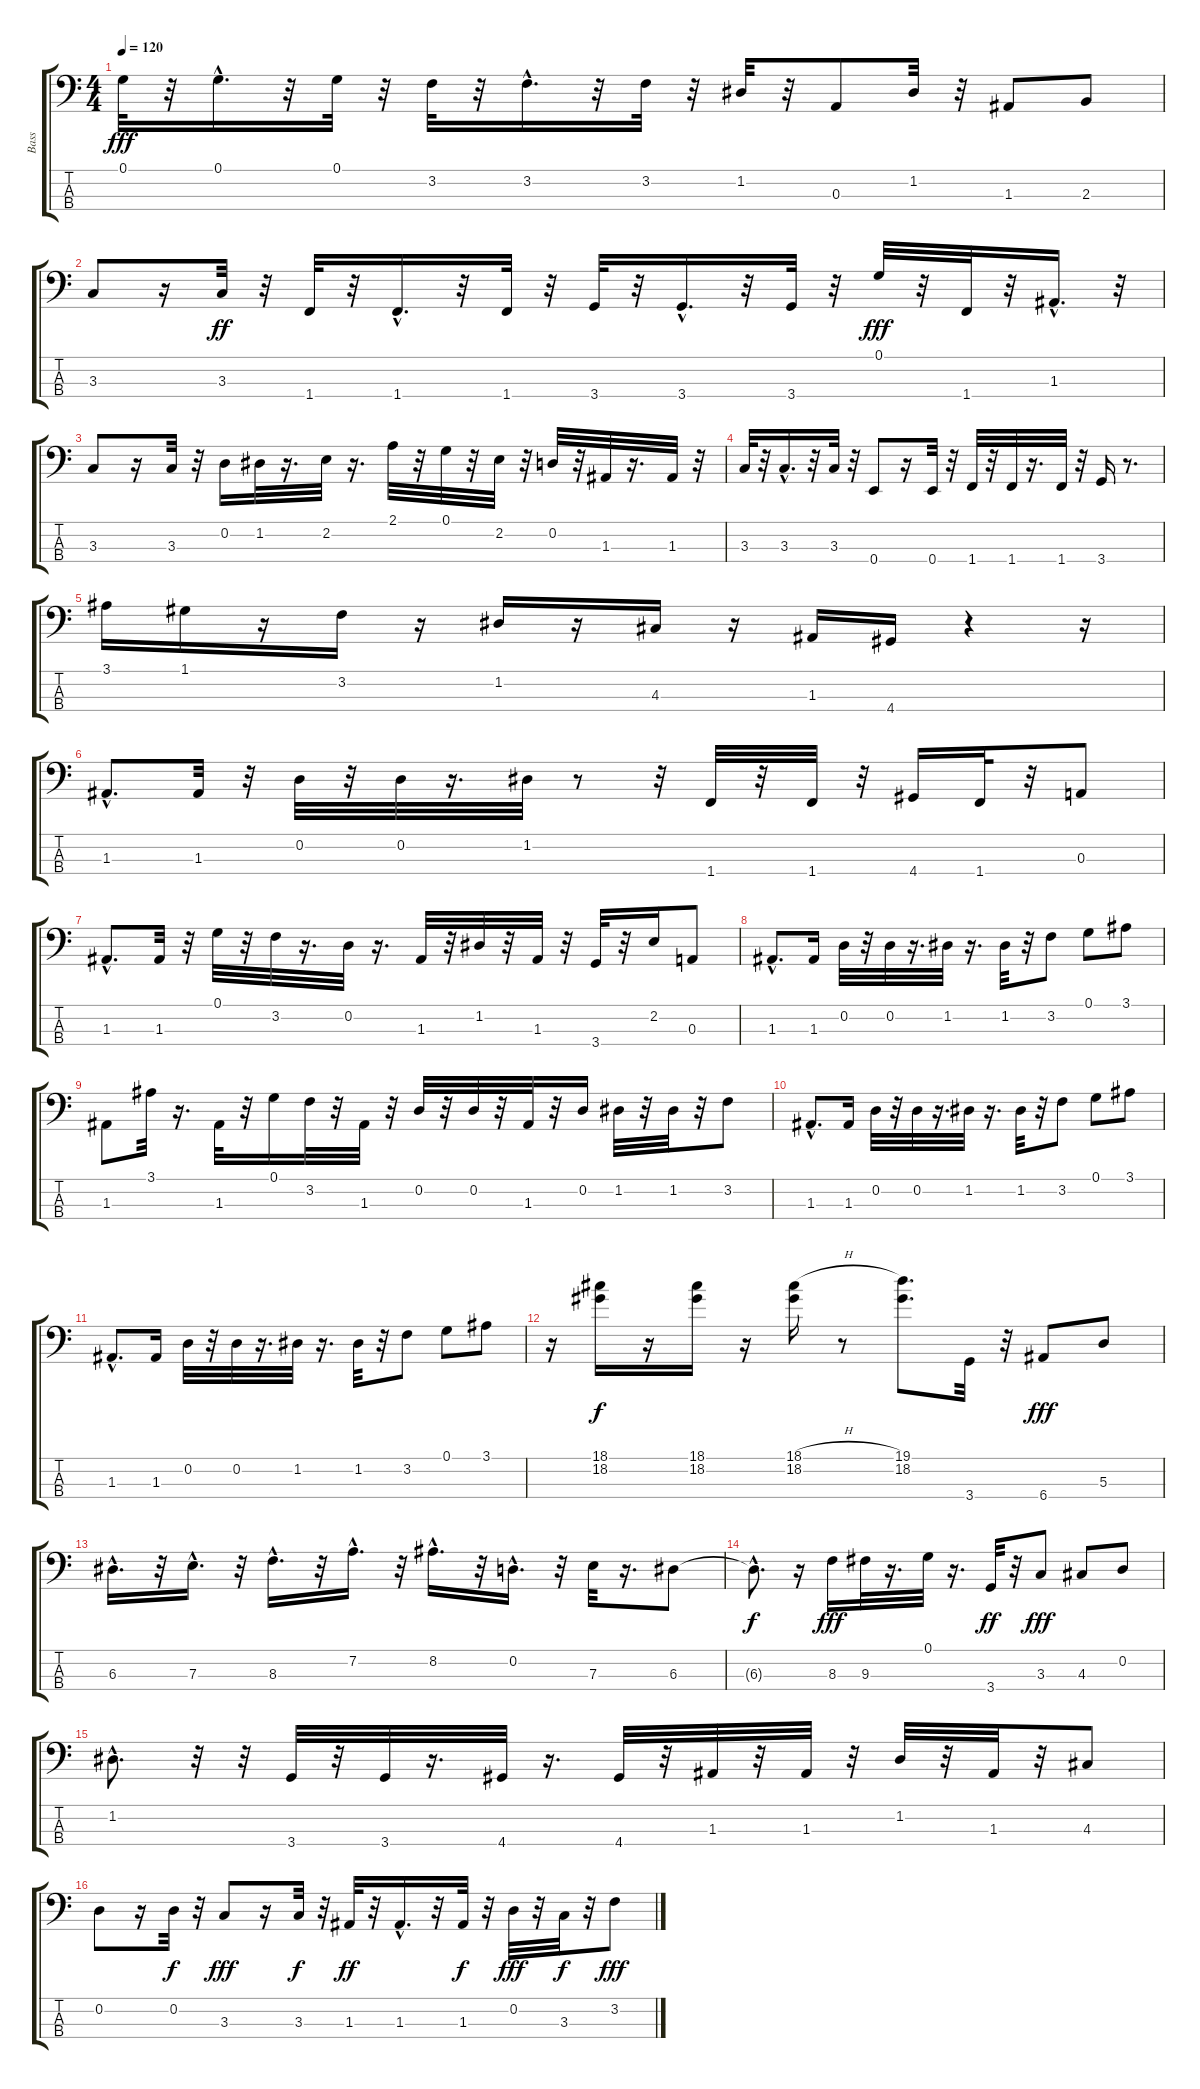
\track ("Bass" "Bass") {instrument electricbassfinger}
\staff {score tabs}
\tuning (G2 D2 A1 E1) {hide}
\ts (4 4)
\tempo 120
\clef f4
\ks c
0.1.32{dy fff} r.32 0.1{hac}.16{d} r.32 0.1.32 r.32 3.2.32 r.32 3.2{hac}.16{d} r.32 3.2.32 r.32 1.2.32 r.32 0.3.8 1.2.32 r.32 1.3.8 2.3.8 |
3.3.8 r.16 3.3.32{dy ff} r.32 1.4.32 r.32 1.4{hac}.16{d} r.32 1.4.32 r.32 3.4.32 r.32 3.4{hac}.16{d} r.32 3.4.32 r.32 0.1.32{dy fff} r.32 1.4.32 r.32 1.3{hac}.16{d} r.32 |
3.3.8 r.16 3.3.32 r.32 0.2.16 1.2.32 r.16{d} 2.2.32 r.16{d} 2.1.32 r.32 0.1.32 r.32 2.2.32 r.32 0.2.32 r.32 1.3.32 r.16{d} 1.3.32 r.32 |
3.3.32 r.32 3.3{hac}.16{d} r.32 3.3.32 r.32 0.4.8 r.16 0.4.32 r.32 1.4.32 r.32 1.4.32 r.16{d} 1.4.32 r.32 3.4.16 r.8{d} |
3.1.16 1.1.16 r.16 3.2.16 r.16 1.2.16 r.16 4.3.16 r.16 1.3.16 4.4.16 r.4 r.16 |
1.3{hac}.8{d} 1.3.32 r.32 0.2.32 r.32 0.2.32 r.16{d} 1.2.32 r.8 r.32 1.4.32 r.32 1.4.32 r.32 4.4.16 1.4.32 r.32 0.3.8 |
1.3{hac}.8{d} 1.3.32 r.32 0.1.32 r.32 3.2.32 r.16{d} 0.2.32 r.16{d} 1.3.32 r.32 1.2.32 r.32 1.3.32 r.32 3.4.32 r.32 2.2.16 0.3.8 |
1.3{hac}.8{d} 1.3.16 0.2.32 r.32 0.2.32 r.16{d} 1.2.32 r.16{d} 1.2.32 r.32 3.2.8 0.1.8 3.1.8 |
1.3.8 3.1.32 r.16{d} 1.3.32 r.32 0.1.16 3.2.32 r.32 1.3.32 r.32 0.2.32 r.32 0.2.32 r.32 1.3.32 r.32 0.2.16 1.2.32 r.32 1.2.32 r.32 3.2.8 |
1.3{hac}.8{d} 1.3.16 0.2.32 r.32 0.2.32 r.16{d} 1.2.32 r.16{d} 1.2.32 r.32 3.2.8 0.1.8 3.1.8 |
1.3{hac}.8{d} 1.3.16 0.2.32 r.32 0.2.32 r.16{d} 1.2.32 r.16{d} 1.2.32 r.32 3.2.8 0.1.8 3.1.8 |
r.16 (18.1 18.2).16{dy f} r.16 (18.1 18.2).16 r.16 (18.1{h} 18.2).16 r.8 (19.1 18.2).8{d} 3.4.32 r.32 6.4.8{dy fff} 5.3.8 |
6.3{hac}.16{d} r.32 7.3{hac}.16{d} r.32 8.3{hac}.16{d} r.32 7.2{hac}.16{d} r.32 8.2{hac}.16{d} r.32 0.2{hac}.16{d} r.32 7.3.32 r.16{d} 6.3.8 |
6.3{hac t}.8{d dy f} r.16 8.3.16{dy fff} 9.3.32 r.16{d} 0.1.32 r.16{d} 3.4.32{dy ff} r.32 3.3.8{dy fff} 4.3.8 0.2.8 |
1.2{hac}.8{d} r.32 r.32 3.4.32 r.32 3.4.32 r.16{d} 4.4.32 r.16{d} 4.4.32 r.32 1.3.32 r.32 1.3.32 r.32 1.2.32 r.32 1.3.32 r.32 4.3.8 |
0.2.8 r.16 0.2.32{dy f} r.32 3.3.8{dy fff} r.16 3.3.32{dy f} r.32 1.3.32{dy ff} r.32 1.3{hac}.16{d} r.32 1.3.32{dy f} r.32 0.2.32{dy fff} r.32 3.3.32{dy f} r.32 3.2.8{dy fff}
